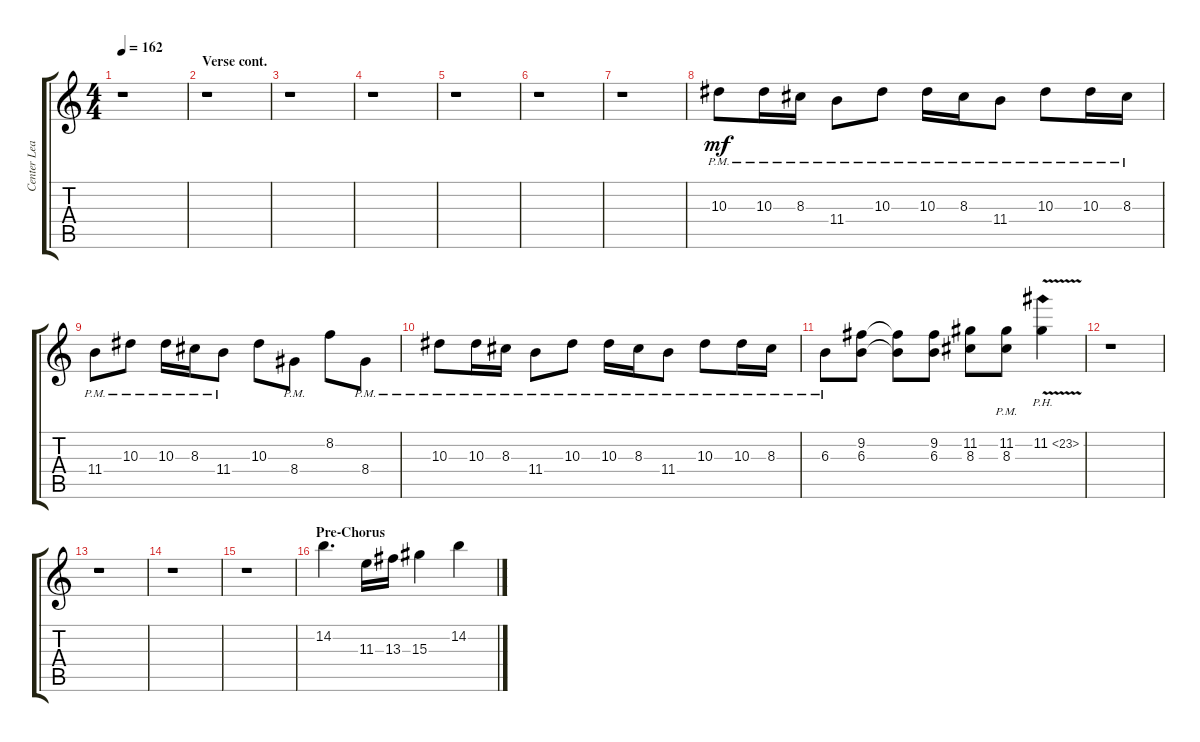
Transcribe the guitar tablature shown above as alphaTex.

\track ("Center Lead 1" "Center Lea") {instrument overdrivenguitar}
\staff {score tabs}
\tuning (D4 A3 F3 C3 G2 C2) {hide}
\ts (4 4)
\tempo 162
\clef g2
\ks aminor
r.1{dy mf} |
\section ("" "Verse cont.")
r.1 |
r.1 |
r.1 |
r.1 |
r.1 |
r.1 |
10.3{pm}.8 10.3{pm}.16 8.3{pm}.16 11.4{pm}.8 10.3{pm}.8 10.3{pm}.16 8.3{pm}.16 11.4{pm}.8 10.3{pm}.8 10.3{pm}.16 8.3{pm}.16 |
11.4{pm}.8 10.3{pm}.8 10.3{pm}.16 8.3{pm}.16 11.4{pm}.8 10.3.8 8.4{pm}.8 8.2.8 8.4{pm}.8 |
10.3{pm}.8 10.3{pm}.16 8.3{pm}.16 11.4{pm}.8 10.3{pm}.8 10.3{pm}.16 8.3{pm}.16 11.4{pm}.8 10.3{pm}.8 10.3{pm}.16 8.3{pm}.16 |
6.3{pm}.8 (9.2 6.3).8 (9.2{t} 6.3{t}).8 (9.2 6.3).8 (11.2 8.3).8 (11.2{pm} 8.3{pm}).8 11.2{ph 12 v}.4 |
r.1 |
r.1 |
r.1 |
r.1 |
\section ("" "Pre-Chorus")
14.2.4{d} 11.3.16 13.3.16 15.3.4 14.2.4
